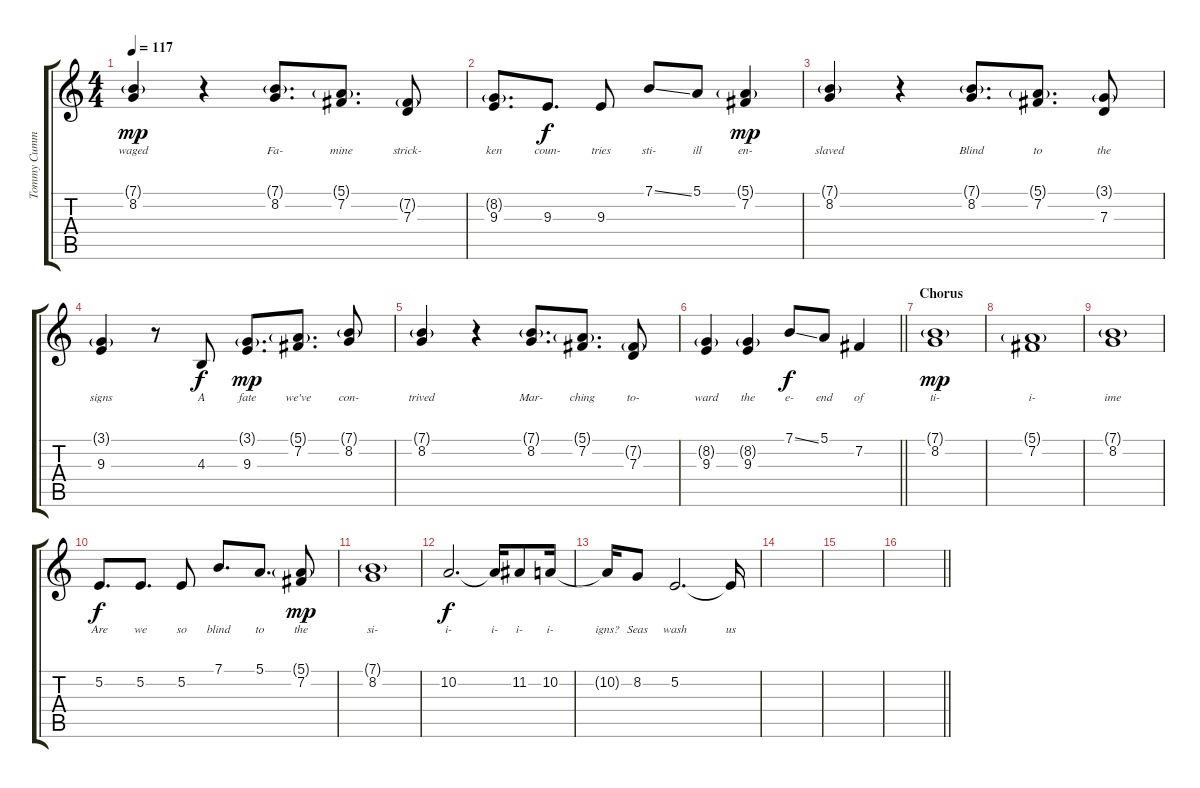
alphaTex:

\track ("Tommy Cummings" "Tommy Cumm") {instrument stringensemble1}
\staff {score tabs}
\tuning (E4 B3 G3 D3 A2 E2) {hide}
\ts (4 4)
\tempo 117
\clef g2
\ks c
(7.1{g} 8.2).4{lyrics (0 "waged") lyrics (1 "") lyrics (2 "") lyrics (3 "") lyrics (4 "") dy mp} r.4 (7.1{g} 8.2).8{d lyrics (0 "Fa-") lyrics (1 "") lyrics (2 "") lyrics (3 "") lyrics (4 "")} (5.1{g} 7.2).8{d lyrics (0 "mine") lyrics (1 "") lyrics (2 "") lyrics (3 "") lyrics (4 "")} (7.2{g} 7.3).8{lyrics (0 "strick-") lyrics (1 "") lyrics (2 "") lyrics (3 "") lyrics (4 "")} |
(8.2{g} 9.3).8{d lyrics (0 "ken") lyrics (1 "") lyrics (2 "") lyrics (3 "") lyrics (4 "")} 9.3.8{d lyrics (0 "coun-") lyrics (1 "") lyrics (2 "") lyrics (3 "") lyrics (4 "") dy f} 9.3.8{lyrics (0 "tries") lyrics (1 "") lyrics (2 "") lyrics (3 "") lyrics (4 "")} 7.1{ss}.8{lyrics (0 "sti-") lyrics (1 "") lyrics (2 "") lyrics (3 "") lyrics (4 "")} 5.1.8{lyrics (0 "ill") lyrics (1 "") lyrics (2 "") lyrics (3 "") lyrics (4 "")} (5.1{g} 7.2).4{lyrics (0 "en-") lyrics (1 "") lyrics (2 "") lyrics (3 "") lyrics (4 "") dy mp} |
(7.1{g} 8.2).4{lyrics (0 "slaved") lyrics (1 "") lyrics (2 "") lyrics (3 "") lyrics (4 "")} r.4 (7.1{g} 8.2).8{d lyrics (0 "Blind") lyrics (1 "") lyrics (2 "") lyrics (3 "") lyrics (4 "")} (5.1{g} 7.2).8{d lyrics (0 "to") lyrics (1 "") lyrics (2 "") lyrics (3 "") lyrics (4 "")} (3.1{g} 7.3).8{lyrics (0 "the") lyrics (1 "") lyrics (2 "") lyrics (3 "") lyrics (4 "")} |
(3.1{g} 9.3).4{lyrics (0 "signs") lyrics (1 "") lyrics (2 "") lyrics (3 "") lyrics (4 "")} r.8 4.3.8{lyrics (0 "A") lyrics (1 "") lyrics (2 "") lyrics (3 "") lyrics (4 "") dy f} (3.1{g} 9.3).8{d lyrics (0 "fate") lyrics (1 "") lyrics (2 "") lyrics (3 "") lyrics (4 "") dy mp} (5.1{g} 7.2).8{d lyrics (0 "we've") lyrics (1 "") lyrics (2 "") lyrics (3 "") lyrics (4 "")} (7.1{g} 8.2).8{lyrics (0 "con-") lyrics (1 "") lyrics (2 "") lyrics (3 "") lyrics (4 "")} |
(7.1{g} 8.2).4{lyrics (0 "trived") lyrics (1 "") lyrics (2 "") lyrics (3 "") lyrics (4 "")} r.4 (7.1{g} 8.2).8{d lyrics (0 "Mar-") lyrics (1 "") lyrics (2 "") lyrics (3 "") lyrics (4 "")} (5.1{g} 7.2).8{d lyrics (0 "ching") lyrics (1 "") lyrics (2 "") lyrics (3 "") lyrics (4 "")} (7.2{g} 7.3).8{lyrics (0 "to-") lyrics (1 "") lyrics (2 "") lyrics (3 "") lyrics (4 "")} |
\barLineRight lightlight
(8.2{g} 9.3).4{lyrics (0 "ward") lyrics (1 "") lyrics (2 "") lyrics (3 "") lyrics (4 "")} (8.2{g} 9.3).4{lyrics (0 "the") lyrics (1 "") lyrics (2 "") lyrics (3 "") lyrics (4 "")} 7.1{ss}.8{lyrics (0 "e-") lyrics (1 "") lyrics (2 "") lyrics (3 "") lyrics (4 "") dy f} 5.1.8{lyrics (0 "end") lyrics (1 "") lyrics (2 "") lyrics (3 "") lyrics (4 "")} 7.2.4{lyrics (0 "of") lyrics (1 "") lyrics (2 "") lyrics (3 "") lyrics (4 "")} |
\section ("" "Chorus")
(7.1{g} 8.2).1{lyrics (0 "ti-") lyrics (1 "") lyrics (2 "") lyrics (3 "") lyrics (4 "") dy mp} |
(5.1{g} 7.2).1{lyrics (0 "i-") lyrics (1 "") lyrics (2 "") lyrics (3 "") lyrics (4 "")} |
(7.1{g} 8.2).1{lyrics (0 "ime") lyrics (1 "") lyrics (2 "") lyrics (3 "") lyrics (4 "")} |
5.2.8{d lyrics (0 "Are") lyrics (1 "") lyrics (2 "") lyrics (3 "") lyrics (4 "") dy f} 5.2.8{d lyrics (0 "we") lyrics (1 "") lyrics (2 "") lyrics (3 "") lyrics (4 "")} 5.2.8{lyrics (0 "so") lyrics (1 "") lyrics (2 "") lyrics (3 "") lyrics (4 "")} 7.1.8{d lyrics (0 "blind") lyrics (1 "") lyrics (2 "") lyrics (3 "") lyrics (4 "")} 5.1.8{d lyrics (0 "to") lyrics (1 "") lyrics (2 "") lyrics (3 "") lyrics (4 "")} (5.1{g} 7.2).8{lyrics (0 "the") lyrics (1 "") lyrics (2 "") lyrics (3 "") lyrics (4 "") dy mp} |
(7.1{g} 8.2).1{lyrics (0 "si-") lyrics (1 "") lyrics (2 "") lyrics (3 "") lyrics (4 "")} |
10.2.2{d lyrics (0 "i-") lyrics (1 "") lyrics (2 "") lyrics (3 "") lyrics (4 "") dy f} 10.2{t}.16{lyrics (0 "i-") lyrics (1 "") lyrics (2 "") lyrics (3 "") lyrics (4 "")} 11.2.8{lyrics (0 "i-") lyrics (1 "") lyrics (2 "") lyrics (3 "") lyrics (4 "")} 10.2.16{lyrics (0 "i-") lyrics (1 "") lyrics (2 "") lyrics (3 "") lyrics (4 "")} |
10.2{t}.16{lyrics (0 "igns?") lyrics (1 "") lyrics (2 "") lyrics (3 "") lyrics (4 "")} 8.2.8{lyrics (0 "Seas") lyrics (1 "") lyrics (2 "") lyrics (3 "") lyrics (4 "")} 5.2.2{d lyrics (0 "wash") lyrics (1 "") lyrics (2 "") lyrics (3 "") lyrics (4 "")} 5.2{t}.16{lyrics (0 "us") lyrics (1 "") lyrics (2 "") lyrics (3 "") lyrics (4 "")} |
|
|
\barLineRight lightlight
